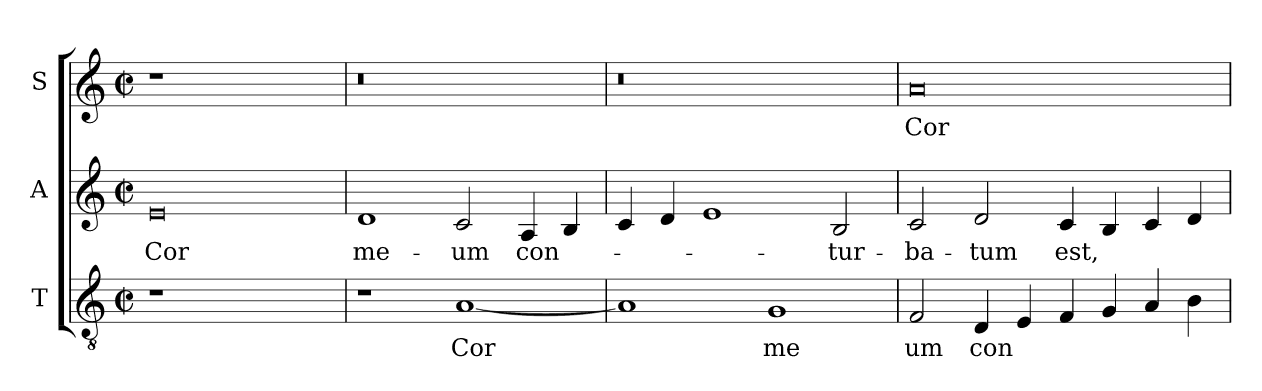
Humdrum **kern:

**kern	**text	**kern	**text	**kern	**text
*part3	*part3	*part2	*part2	*part1	*part1
*staff3	*staff3	*staff2	*staff2	*staff1	*staff1
*I"T	*	*I"A	*	*I"S	*
!!LO:PB:g=z
*stria5	*	*stria5	*	*stria5	*
*clefGv2	*	*clefG2	*	*clefG2	*
*M2/2	*	*M2/2	*	*M2/2	*
*met(c|)	*	*met(c|)	*	*met(c|)	*
=1	=1	=1	=1	=1	=1
!	!	!	!LO:LY:b:cj	!	!
1r	.	0e	Cor	1r	.
1ryy	.	.	.	1ryy	.
=2	=2	=2	=2	=2	=2
!	!	!	!LO:LY:b:cj	!	!
1r	.	1d	me-	0r	.
!	!LO:LY:b	!	!LO:LY:b:cj	!	!
[<1A	Cor	2c/	-um	.	.
!	!	!	!LO:LY:b	!	!
.	.	4A/	con-	.	.
.	.	4B/	.	.	.
=3	=3	=3	=3	=3	=3
1A]	.	4c/	.	0r	.
.	.	4d/	.	.	.
.	.	1e	.	.	.
!	!LO:LY:b:cj	!	!	!	!
1G	me	.	.	.	.
!	!	!	!LO:LY:b:cj	!	!
.	.	2B/	-tur-	.	.
=4	=4	=4	=4	=4	=4
!	!LO:LY:b:cj	!	!LO:LY:b:cj	!	!LO:LY:b:cj
2F/	um	2c/	-ba-	0a	Cor
!	!LO:LY:b	!	!LO:LY:b:cj	!	!
4D/	con	2d/	-tum	.	.
4E/	.	.	.	.	.
!	!	!	!LO:LY:b	!	!
4F/	.	4c/	est,	.	.
4G/	.	4B/	.	.	.
4A/	.	4c/	.	.	.
4B\	.	4d/	.	.	.
=	=	=	=	=	=
*-	*-	*-	*-	*-	*-
